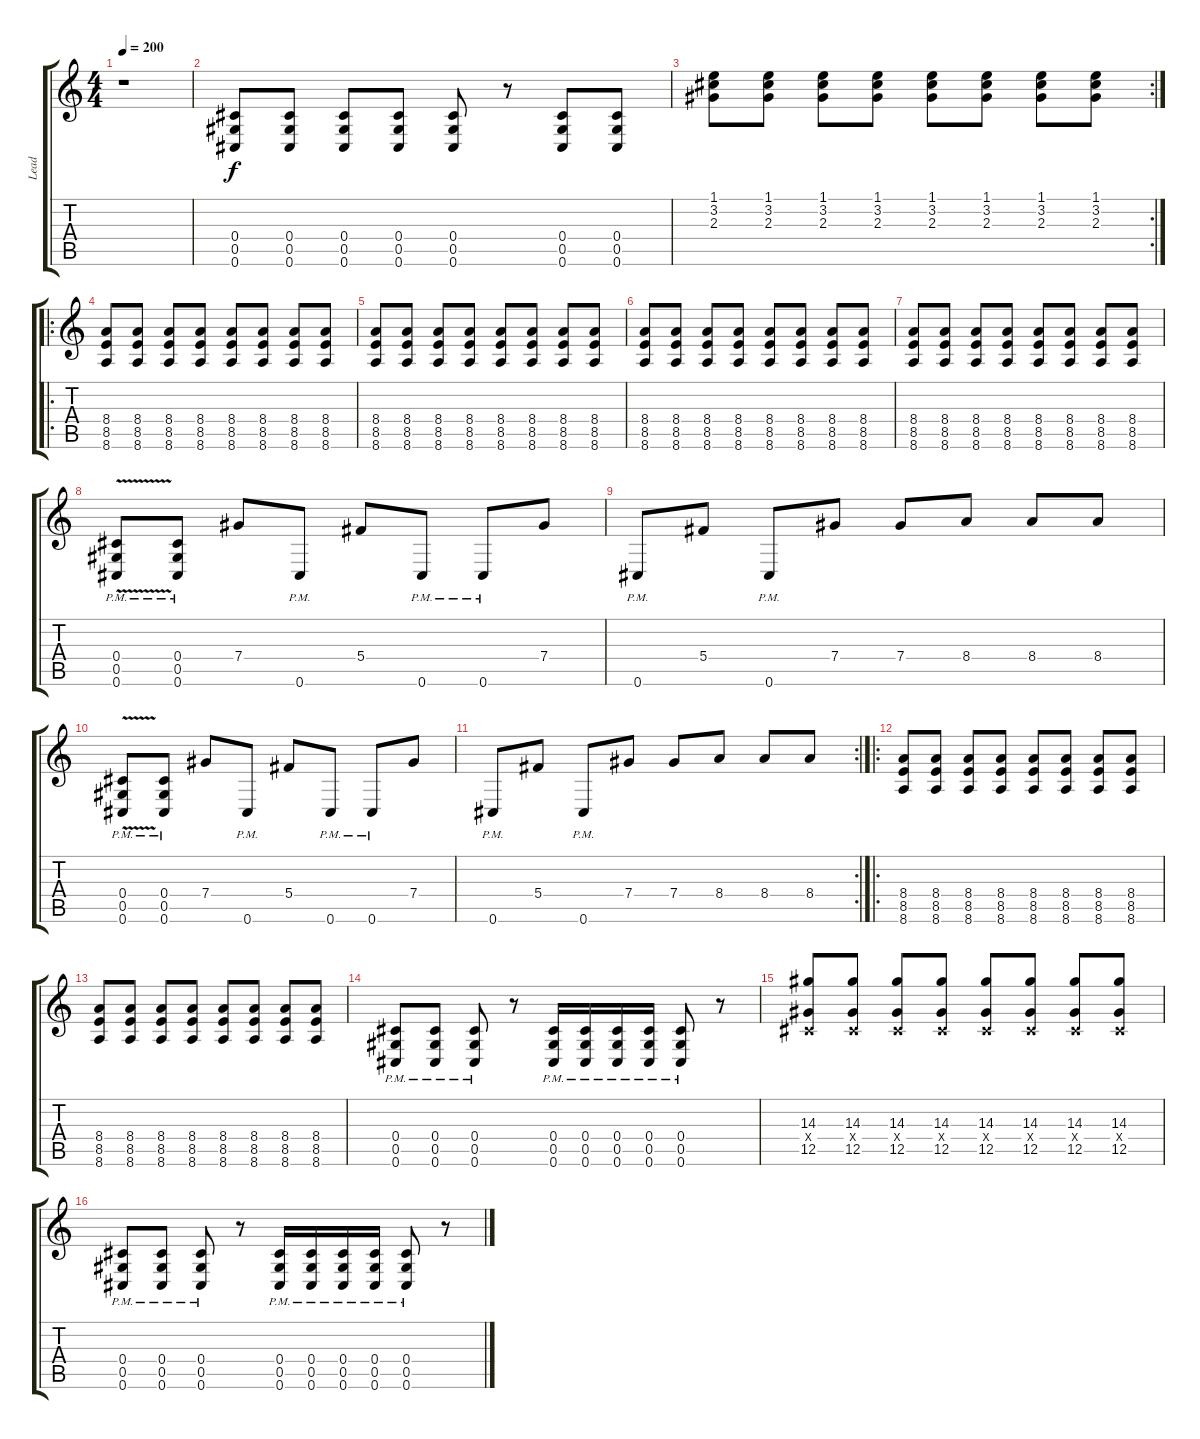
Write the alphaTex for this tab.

\track ("Lead" "Lead") {instrument distortionguitar}
\staff {score tabs}
\tuning (Eb4 Bb3 Gb3 Db3 Ab2 Db2) {hide}
\ts (4 4)
\tempo 200
\clef g2
\ks c
r.1{dy f} |
(0.4 0.5 0.6).8 (0.4 0.5 0.6).8 (0.4 0.5 0.6).8 (0.4 0.5 0.6).8 (0.4 0.5 0.6).8 r.8 (0.4 0.5 0.6).8 (0.4 0.5 0.6).8 |
\rc 2
(1.1 3.2 2.3).8 (1.1 3.2 2.3).8 (1.1 3.2 2.3).8 (1.1 3.2 2.3).8 (1.1 3.2 2.3).8 (1.1 3.2 2.3).8 (1.1 3.2 2.3).8 (1.1 3.2 2.3).8 |
\ro
(8.4 8.5 8.6).8 (8.4 8.5 8.6).8 (8.4 8.5 8.6).8 (8.4 8.5 8.6).8 (8.4 8.5 8.6).8 (8.4 8.5 8.6).8 (8.4 8.5 8.6).8 (8.4 8.5 8.6).8 |
(8.4 8.5 8.6).8 (8.4 8.5 8.6).8 (8.4 8.5 8.6).8 (8.4 8.5 8.6).8 (8.4 8.5 8.6).8 (8.4 8.5 8.6).8 (8.4 8.5 8.6).8 (8.4 8.5 8.6).8 |
(8.4 8.5 8.6).8 (8.4 8.5 8.6).8 (8.4 8.5 8.6).8 (8.4 8.5 8.6).8 (8.4 8.5 8.6).8 (8.4 8.5 8.6).8 (8.4 8.5 8.6).8 (8.4 8.5 8.6).8 |
(8.4 8.5 8.6).8 (8.4 8.5 8.6).8 (8.4 8.5 8.6).8 (8.4 8.5 8.6).8 (8.4 8.5 8.6).8 (8.4 8.5 8.6).8 (8.4 8.5 8.6).8 (8.4 8.5 8.6).8 |
(0.4{pm} 0.5{pm} 0.6{v pm}).8 (0.4{pm} 0.5{pm} 0.6{pm}).8 7.4.8 0.6{pm}.8 5.4.8 0.6{pm}.8 0.6{pm}.8 7.4.8 |
0.6{pm}.8 5.4.8 0.6{pm}.8 7.4.8 7.4.8 8.4.8 8.4.8 8.4.8 |
(0.4{pm} 0.5{pm} 0.6{v pm}).8 (0.4{pm} 0.5{pm} 0.6{pm}).8 7.4.8 0.6{pm}.8 5.4.8 0.6{pm}.8 0.6{pm}.8 7.4.8 |
\rc 2
0.6{pm}.8 5.4.8 0.6{pm}.8 7.4.8 7.4.8 8.4.8 8.4.8 8.4.8 |
\ro
(8.4 8.5 8.6).8 (8.4 8.5 8.6).8 (8.4 8.5 8.6).8 (8.4 8.5 8.6).8 (8.4 8.5 8.6).8 (8.4 8.5 8.6).8 (8.4 8.5 8.6).8 (8.4 8.5 8.6).8 |
(8.4 8.5 8.6).8 (8.4 8.5 8.6).8 (8.4 8.5 8.6).8 (8.4 8.5 8.6).8 (8.4 8.5 8.6).8 (8.4 8.5 8.6).8 (8.4 8.5 8.6).8 (8.4 8.5 8.6).8 |
(0.4{pm} 0.5{pm} 0.6{pm}).8 (0.4{pm} 0.5{pm} 0.6{pm}).8 (0.4{pm} 0.5{pm} 0.6{pm}).8 r.8 (0.4{pm} 0.5{pm} 0.6{pm}).16 (0.4{pm} 0.5{pm} 0.6{pm}).16 (0.4{pm} 0.5{pm} 0.6{pm}).16 (0.4{pm} 0.5{pm} 0.6{pm}).16 (0.4{pm} 0.5{pm} 0.6{pm}).8 r.8 |
(14.3 0.4{x} 12.5).8 (14.3 0.4{x} 12.5).8 (14.3 0.4{x} 12.5).8 (14.3 0.4{x} 12.5).8 (14.3 0.4{x} 12.5).8 (14.3 0.4{x} 12.5).8 (14.3 0.4{x} 12.5).8 (14.3 0.4{x} 12.5).8 |
(0.4{pm} 0.5{pm} 0.6{pm}).8 (0.4{pm} 0.5{pm} 0.6{pm}).8 (0.4{pm} 0.5{pm} 0.6{pm}).8 r.8 (0.4{pm} 0.5{pm} 0.6{pm}).16 (0.4{pm} 0.5{pm} 0.6{pm}).16 (0.4{pm} 0.5{pm} 0.6{pm}).16 (0.4{pm} 0.5{pm} 0.6{pm}).16 (0.4{pm} 0.5{pm} 0.6{pm}).8 r.8
